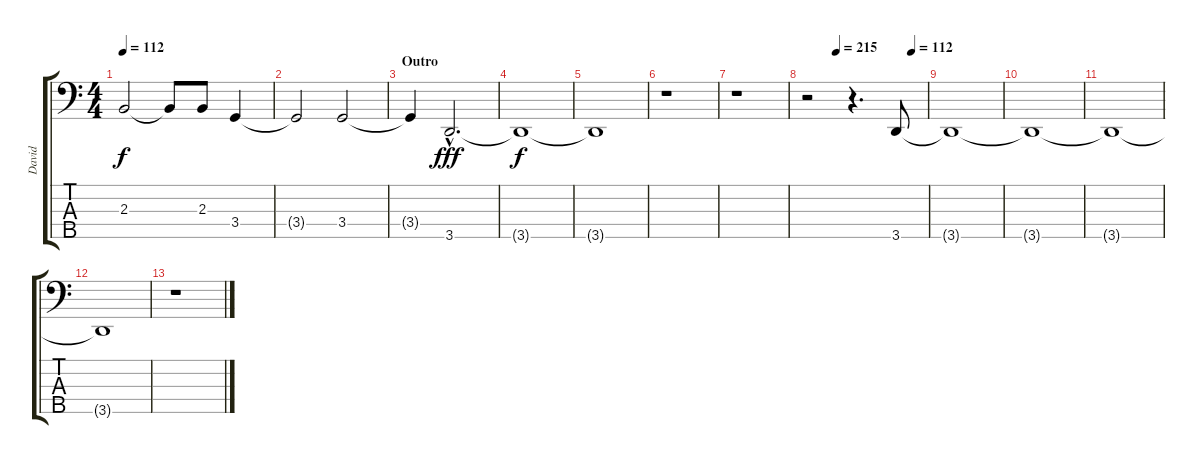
\track ("David" "David") {instrument electricbassfinger}
\staff {score tabs}
\tuning (G2 D2 A1 E1 B0) {hide}
\ts (4 4)
\tempo 112
\clef f4
\ks c
2.3.2{dy f} 2.3{t}.8 2.3.8 3.4.4 |
3.4{t}.2 3.4.2 |
\section ("" "Outro")
3.4{t}.4 3.5{hac}.2{d dy fff volume 10} |
3.5{t}.1{dy f} |
3.5{t}.1 |
r.1 |
r.1 |
\tempo (215 0.25)
\tempo (112 0.875)
r.2 r.4{d} 3.5.8{volume 16} |
3.5{t}.1 |
3.5{t}.1 |
3.5{t}.1 |
3.5{t}.1 |
r.1
